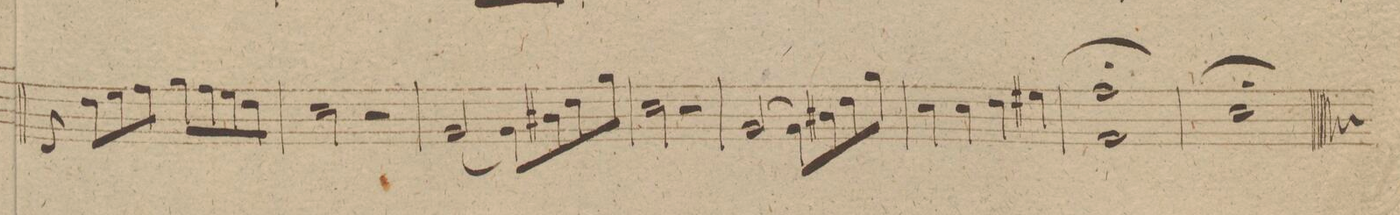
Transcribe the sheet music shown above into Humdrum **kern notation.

**kern
*I"Organo.
*clefF4
*k[f#]
*met(c|)
*M2/2
8FF#/
8F#\L
8G\
8A\J
8B\L
8A\
8G\
8F#\J
=309
2E\
2r
=310
[2BB/
8BB/L]
8D#X\
8F#\
8B\J
=311
2E\
2r
=312
[>2BB/
8BB/L]
8D#X\
8F#\
8B\J
=313
4E\
4E\
4F#\
4G#X\
=314
1A\ 1AA\;
=315
1E\;
==
*-
